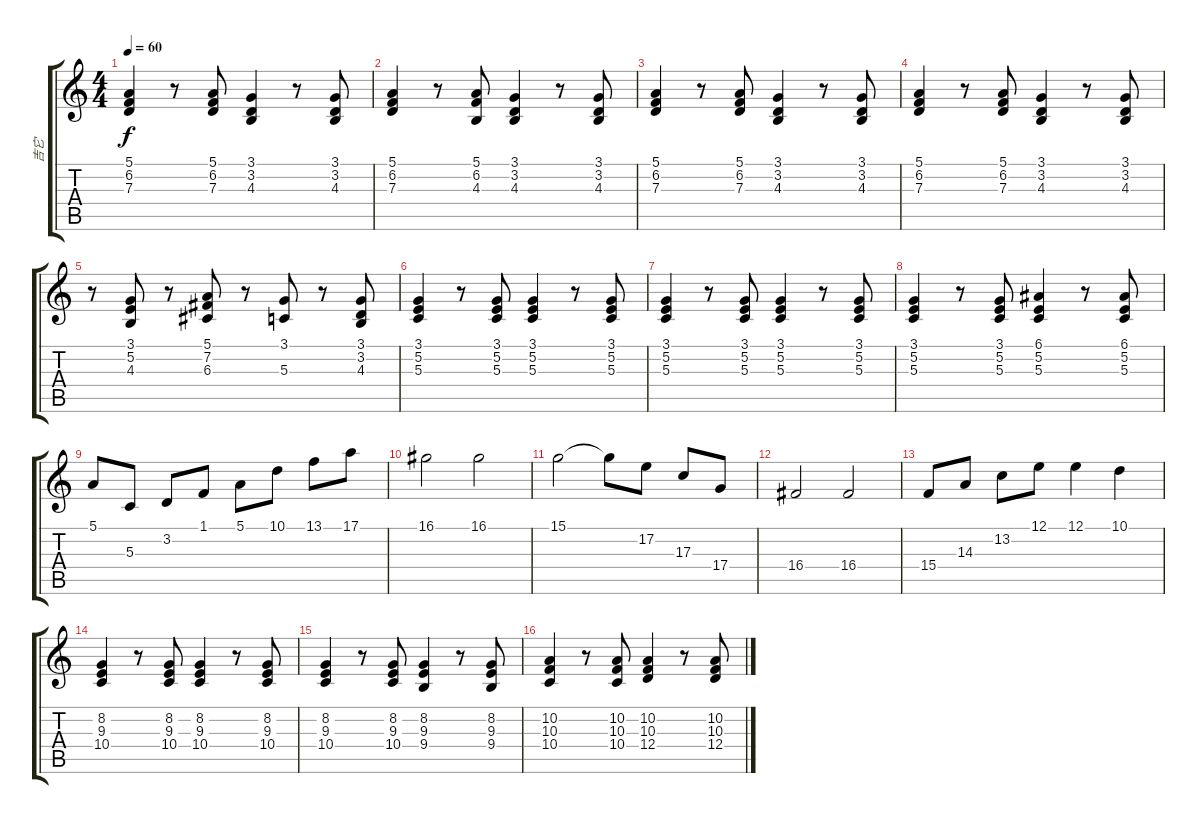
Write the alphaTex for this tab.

\track ("吉它" "吉它") {instrument fx5brightness}
\staff {score tabs}
\tuning (E4 B3 G3 D3 A2 E2) {hide}
\ts (4 4)
\tempo 60
\clef g2
\ks c
(5.1 6.2 7.3).4{dy f} r.8 (5.1 6.2 7.3).8 (3.1 3.2 4.3).4 r.8 (3.1 3.2 4.3).8 |
(5.1 6.2 7.3).4 r.8 (5.1 6.2 4.3).8 (3.1 3.2 4.3).4 r.8 (3.1 3.2 4.3).8 |
(5.1 6.2 7.3).4 r.8 (5.1 6.2 7.3).8 (3.1 3.2 4.3).4 r.8 (3.1 3.2 4.3).8 |
(5.1 6.2 7.3).4 r.8 (5.1 6.2 7.3).8 (3.1 3.2 4.3).4 r.8 (3.1 3.2 4.3).8 |
r.8 (3.1 5.2 4.3).8 r.8 (5.1 7.2 6.3).8 r.8 (3.1 5.3).8 r.8 (3.1 3.2 4.3).8 |
(3.1 5.2 5.3).4 r.8 (3.1 5.2 5.3).8 (3.1 5.2 5.3).4 r.8 (3.1 5.2 5.3).8 |
(3.1 5.2 5.3).4 r.8 (3.1 5.2 5.3).8 (3.1 5.2 5.3).4 r.8 (3.1 5.2 5.3).8 |
(3.1 5.2 5.3).4 r.8 (3.1 5.2 5.3).8 (6.1 5.2 5.3).4 r.8 (6.1 5.2 5.3).8 |
5.1.8 5.3.8 3.2.8 1.1.8 5.1.8 10.1.8 13.1.8 17.1.8 |
16.1.2 16.1.2 |
15.1.2 15.1{t}.8 17.2.8 17.3.8 17.4.8 |
16.4.2 16.4.2 |
15.4.8 14.3.8 13.2.8 12.1.8 12.1.4 10.1.4 |
(8.2 9.3 10.4).4 r.8 (8.2 9.3 10.4).8 (8.2 9.3 10.4).4 r.8 (8.2 9.3 10.4).8 |
(8.2 9.3 10.4).4 r.8 (8.2 9.3 10.4).8 (8.2 9.3 9.4).4 r.8 (8.2 9.3 9.4).8 |
(10.2 10.3 10.4).4 r.8 (10.2 10.3 10.4).8 (10.2 10.3 12.4).4 r.8 (10.2 10.3 12.4).8
